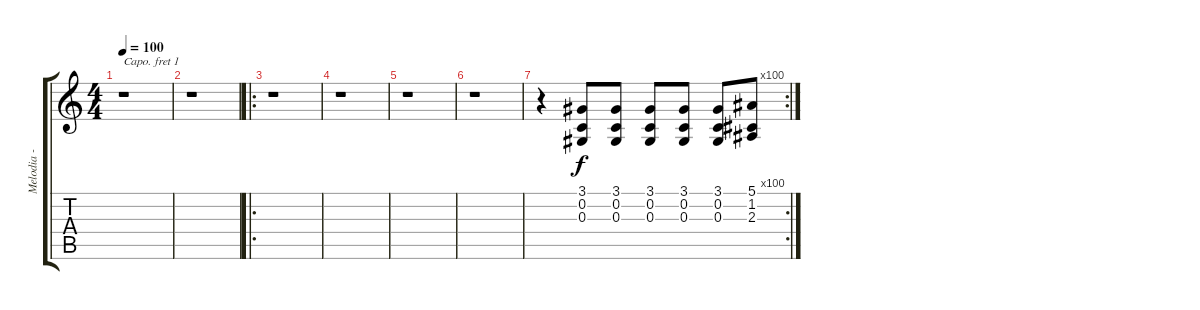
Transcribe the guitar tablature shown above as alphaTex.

\track ("Melodia - wokaliza" "Melodia - ") {instrument accordion}
\staff {score tabs}
\capo 1
\tuning (E4 B3 G3 D3 A2 E2) {hide}
\ts (4 4)
\tempo 100
\clef g2
\ks c
r.1{dy f} |
r.1 |
\ro
r.1 |
r.1 |
r.1 |
r.1 |
\rc 100
r.4 (3.1 0.2 0.3).8 (3.1 0.2 0.3).8 (3.1 0.2 0.3).8 (3.1 0.2 0.3).8 (3.1 0.2 0.3).8 (5.1 1.2 2.3).8
